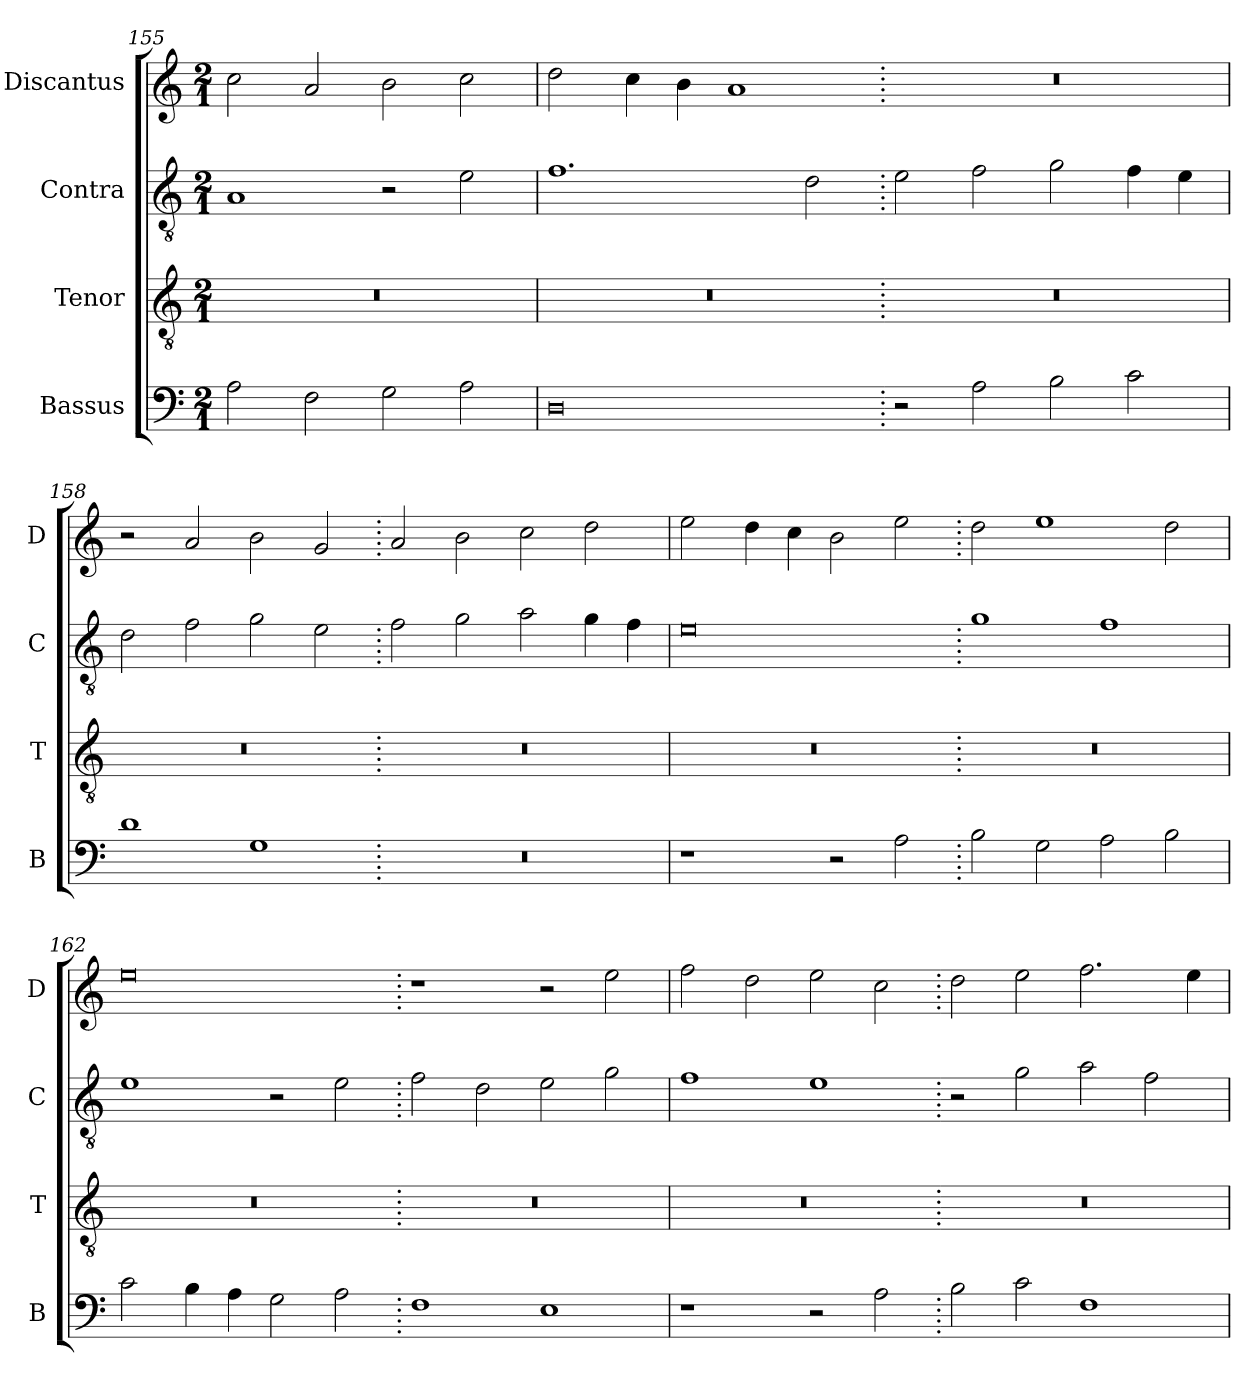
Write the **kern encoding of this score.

**kern	**kern	**kern	**kern
*part4	*part3	*part2	*part1
*staff4	*staff3	*staff2	*staff1
*I"Bassus	*I"Tenor	*I"Contra	*I"Discantus
*I'B	*I'T	*I'C	*I'D
*clefF4	*clefGv2	*clefGv2	*clefG2
*k[]	*k[]	*k[]	*k[]
*M2/1	*M2/1	*M2/1	*M2/1
=155	=155	=155	=155
2A\	0r	1A	2cc\
2F\	.	.	2a/
2G\	.	2r	2b\
2A\	.	2e\	2cc\
=156	=156	=156	=156
0D	0r	1.f	2dd\
.	.	.	4cc\
.	.	.	4b\
.	.	.	1a
.	.	2d\	.
=157.	=157.	=157.	=157.
2r	0r	2e\	0r
2A\	.	2f\	.
2B\	.	2g\	.
2c\	.	4f\	.
.	.	4e\	.
=158	=158	=158	=158
1d	0r	2d\	2r
.	.	2f\	2a/
1G	.	2g\	2b\
.	.	2e\	2g/
=159.	=159.	=159.	=159.
0r	0r	2f\	2a/
.	.	2g\	2b\
.	.	2a\	2cc\
.	.	4g\	2dd\
.	.	4f\	.
=160	=160	=160	=160
1r	0r	0e	2ee\
.	.	.	4dd\
.	.	.	4cc\
2r	.	.	2b\
2A\	.	.	2ee\
=161.	=161.	=161.	=161.
2B\	0r	1g	2dd\
2G\	.	.	1ee
2A\	.	1f	.
2B\	.	.	2dd\
=162	=162	=162	=162
2c\	0r	1e	0ee
4B\	.	.	.
4A\	.	.	.
2G\	.	2r	.
2A\	.	2e\	.
=163.	=163.	=163.	=163.
1F	0r	2f\	1r
.	.	2d\	.
1E	.	2e\	2r
.	.	2g\	2ee\
=164	=164	=164	=164
1r	0r	1f	2ff\
.	.	.	2dd\
2r	.	1e	2ee\
2A\	.	.	2cc\
=165.	=165.	=165.	=165.
2B\	0r	2r	2dd\
2c\	.	2g\	2ee\
1F	.	2a\	2.ff\
.	.	2f\	.
.	.	.	4ee\
=	=	=	=
*-	*-	*-	*-
